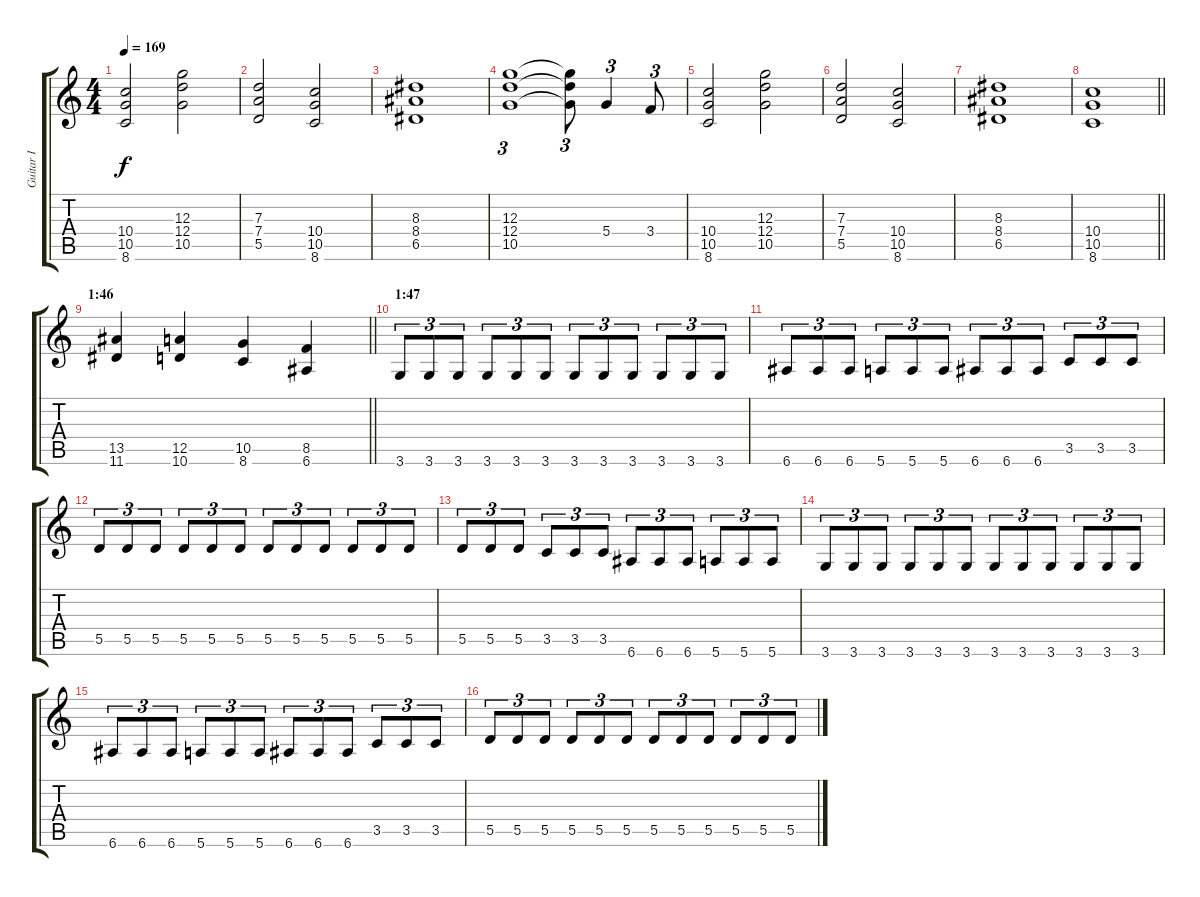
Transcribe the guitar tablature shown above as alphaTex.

\track ("Guitar I" "Guitar I") {instrument distortionguitar}
\staff {score tabs}
\tuning (E4 B3 G3 D3 A2 E2) {hide}
\ts (4 4)
\tempo 169
\clef g2
\ks c
(10.4 10.5 8.6).2{dy f} (12.3 12.4 10.5).2 |
(7.3 7.4 5.5).2 (10.4 10.5 8.6).2 |
(8.3 8.4 6.5).1 |
(12.3 12.4 10.5).1{tu (3 2)} (12.3{t} 12.4{t} 10.5{t}).8{tu (3 2)} 5.4.4{tu (3 2)} 3.4.8{tu (3 2)} |
(10.4 10.5 8.6).2 (12.3 12.4 10.5).2 |
(7.3 7.4 5.5).2 (10.4 10.5 8.6).2 |
(8.3 8.4 6.5).1 |
\barLineRight lightlight
(10.4 10.5 8.6).1 |
\section ("" "1:46")
\barLineRight lightlight
(13.5 11.6).4 (12.5 10.6).4 (10.5 8.6).4 (8.5 6.6).4 |
\section ("" "1:47")
3.6.8{tu (3 2)} 3.6.8{tu (3 2)} 3.6.8{tu (3 2)} 3.6.8{tu (3 2)} 3.6.8{tu (3 2)} 3.6.8{tu (3 2)} 3.6.8{tu (3 2)} 3.6.8{tu (3 2)} 3.6.8{tu (3 2)} 3.6.8{tu (3 2)} 3.6.8{tu (3 2)} 3.6.8{tu (3 2)} |
6.6.8{tu (3 2)} 6.6.8{tu (3 2)} 6.6.8{tu (3 2)} 5.6.8{tu (3 2)} 5.6.8{tu (3 2)} 5.6.8{tu (3 2)} 6.6.8{tu (3 2)} 6.6.8{tu (3 2)} 6.6.8{tu (3 2)} 3.5.8{tu (3 2)} 3.5.8{tu (3 2)} 3.5.8{tu (3 2)} |
5.5.8{tu (3 2)} 5.5.8{tu (3 2)} 5.5.8{tu (3 2)} 5.5.8{tu (3 2)} 5.5.8{tu (3 2)} 5.5.8{tu (3 2)} 5.5.8{tu (3 2)} 5.5.8{tu (3 2)} 5.5.8{tu (3 2)} 5.5.8{tu (3 2)} 5.5.8{tu (3 2)} 5.5.8{tu (3 2)} |
5.5.8{tu (3 2)} 5.5.8{tu (3 2)} 5.5.8{tu (3 2)} 3.5.8{tu (3 2)} 3.5.8{tu (3 2)} 3.5.8{tu (3 2)} 6.6.8{tu (3 2)} 6.6.8{tu (3 2)} 6.6.8{tu (3 2)} 5.6.8{tu (3 2)} 5.6.8{tu (3 2)} 5.6.8{tu (3 2)} |
3.6.8{tu (3 2)} 3.6.8{tu (3 2)} 3.6.8{tu (3 2)} 3.6.8{tu (3 2)} 3.6.8{tu (3 2)} 3.6.8{tu (3 2)} 3.6.8{tu (3 2)} 3.6.8{tu (3 2)} 3.6.8{tu (3 2)} 3.6.8{tu (3 2)} 3.6.8{tu (3 2)} 3.6.8{tu (3 2)} |
6.6.8{tu (3 2)} 6.6.8{tu (3 2)} 6.6.8{tu (3 2)} 5.6.8{tu (3 2)} 5.6.8{tu (3 2)} 5.6.8{tu (3 2)} 6.6.8{tu (3 2)} 6.6.8{tu (3 2)} 6.6.8{tu (3 2)} 3.5.8{tu (3 2)} 3.5.8{tu (3 2)} 3.5.8{tu (3 2)} |
5.5.8{tu (3 2)} 5.5.8{tu (3 2)} 5.5.8{tu (3 2)} 5.5.8{tu (3 2)} 5.5.8{tu (3 2)} 5.5.8{tu (3 2)} 5.5.8{tu (3 2)} 5.5.8{tu (3 2)} 5.5.8{tu (3 2)} 5.5.8{tu (3 2)} 5.5.8{tu (3 2)} 5.5.8{tu (3 2)}
